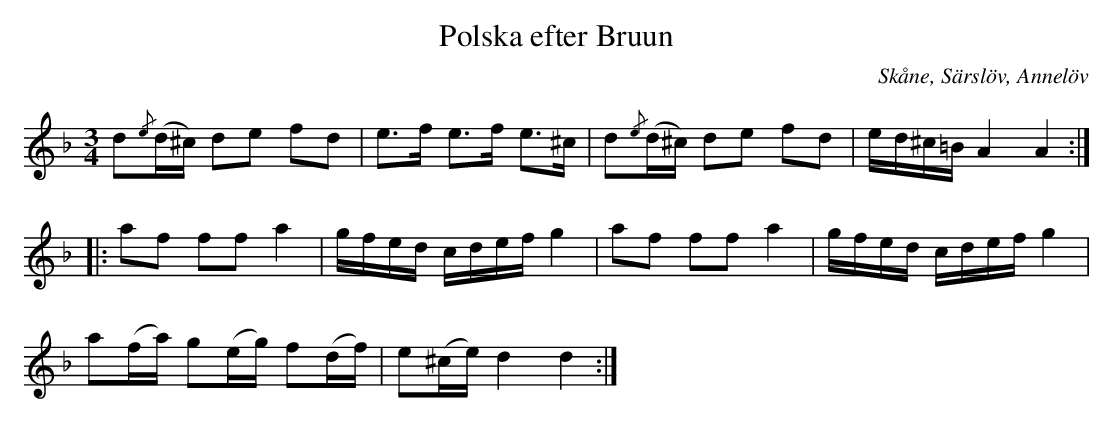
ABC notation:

X:1
T:Polska efter Bruun
O:Skåne, Särslöv, Annelöv
M:3/4
L:1/16
K:Dm
d2{/e}(d^c) d2e2 f2d2 | e2>f2 e2>f2 e2>^c2 | d2{/e}(d^c) d2e2 f2d2 | ed^c=B A4 A4 ::
a2f2 f2f2 a4 | gfed cdef g4 | a2f2 f2f2 a4 | gfed cdef g4 |
a2(fa) g2(eg) f2(df) | e2(^ce) d4 d4 :|
